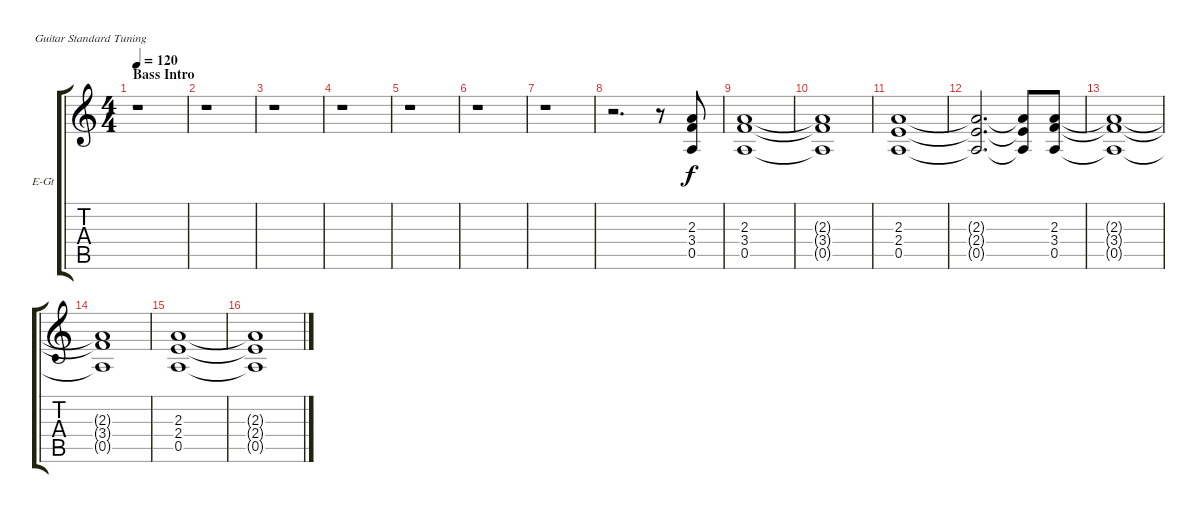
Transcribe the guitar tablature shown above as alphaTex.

\bracketExtendMode groupsimilarinstruments
\firstSystemTrackNameOrientation horizontal
\otherSystemsTrackNameOrientation horizontal
\track ("Distortion Guitar 2" "E-Gt") {instrument distortionguitar}
\staff {score tabs}
\tuning (E4 B3 G3 D3 A2 E2)
\ts (4 4)
\section ("" "Bass Intro")
\tempo 120
\clef g2
\ks c
r.1{dy f instrument distortionguitar} |
r.1 |
r.1 |
r.1 |
r.1 |
r.1 |
r.1 |
r.2{d} r.8 (2.3 3.4 0.5).8 |
(2.3 3.4 0.5).1 |
(2.3{t} 3.4{t} 0.5{t}).1 |
(2.3 2.4 0.5).1 |
(2.3{t} 2.4{t} 0.5{t}).2{d} (2.3{t} 2.4{t} 0.5{t}).8 (2.3 3.4 0.5).8 |
(2.3{t} 3.4{t} 0.5{t}).1 |
(2.3{t} 3.4{t} 0.5{t}).1 |
(2.3 2.4 0.5).1 |
(2.3{t} 2.4{t} 0.5{t}).1
